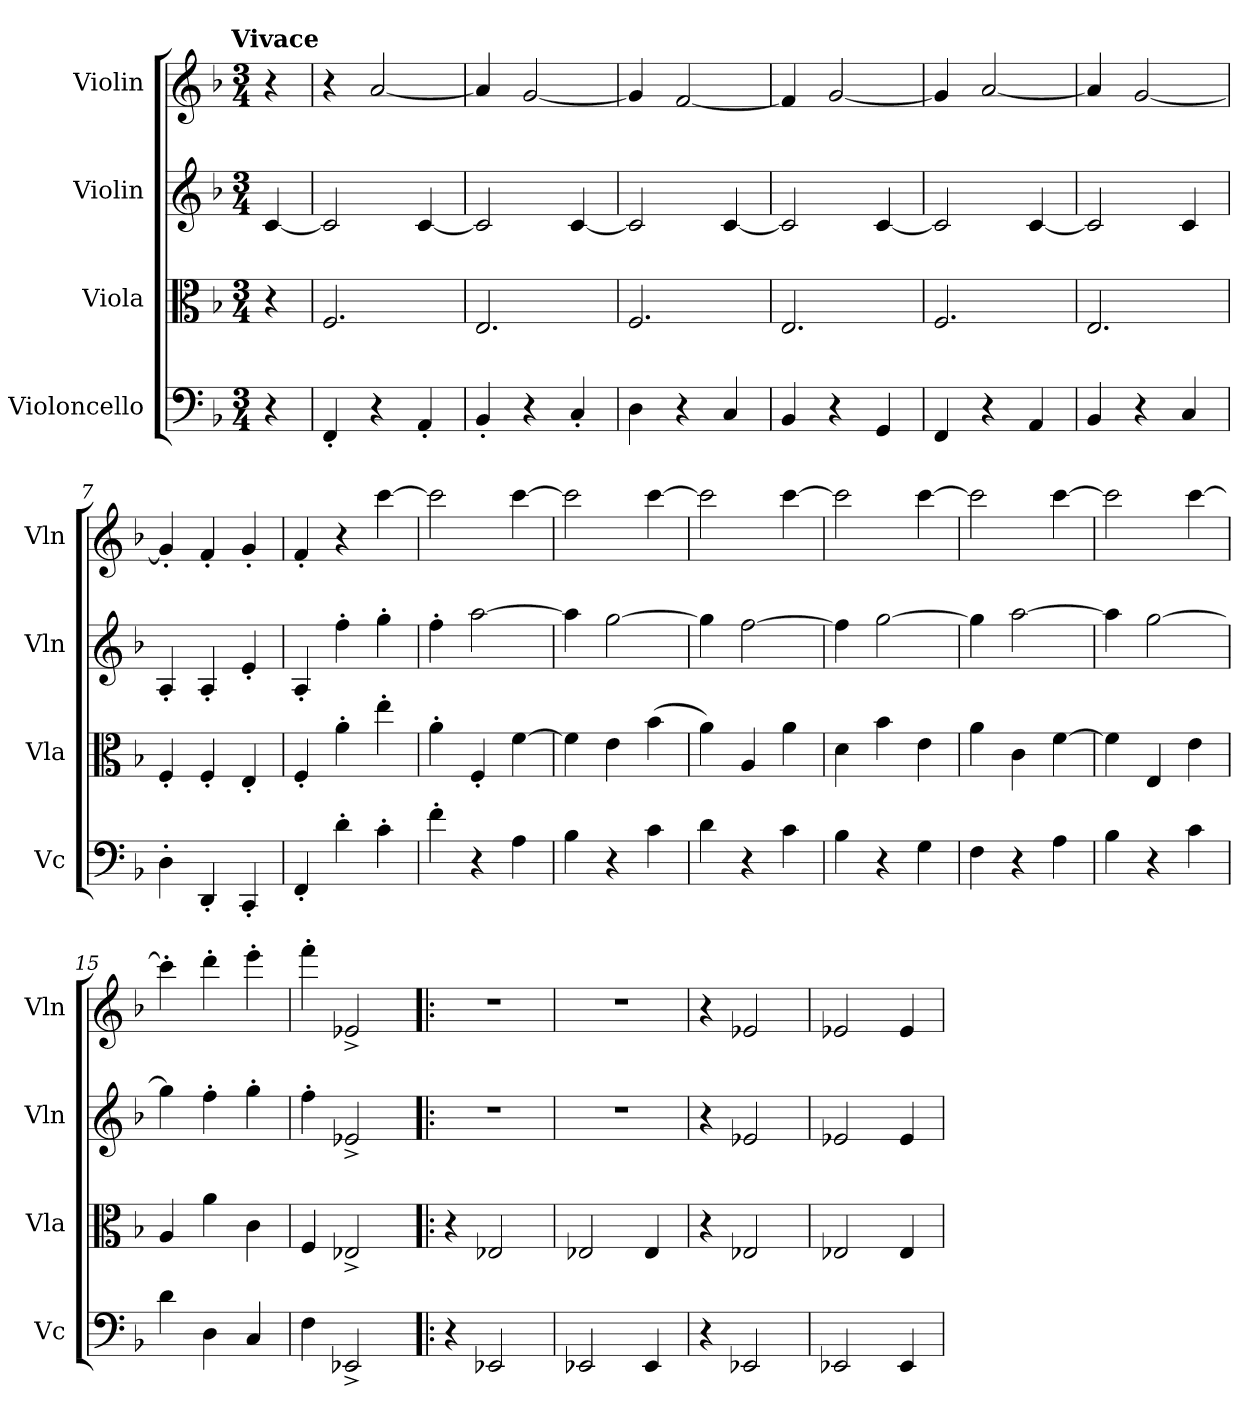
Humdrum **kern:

**kern	**kern	**kern	**kern
*part4	*part3	*part2	*part1
*staff4	*staff3	*staff2	*staff1
*I"Violoncello	*I"Viola	*I"Violin	*I"Violin
*I'Vc	*I'Vla	*I'Vln	*I'Vln
*clefF4	*clefC3	*clefG2	*clefG2
*k[b-]	*k[b-]	*k[b-]	*k[b-]
*F:	*F:	*F:	*F:
!!LO:TX:omd:t=Vivace
*M3/4	*M3/4	*M3/4	*M3/4
*MM320	*MM320	*MM320	*MM320
=	=	=	=
4r	4r	[4c/	4r
=1	=1	=1	=1
4FF'/	2.F/	2c/]	4r
4r	.	.	[2a/
4AA'/	.	[4c/	.
=2	=2	=2	=2
4BB-'/	2.E/	2c/]	4a/]
4r	.	.	[2g/
4C'/	.	[4c/	.
=3	=3	=3	=3
4D\	2.F/	2c/]	4g/]
4r	.	.	[2f/
4C/	.	[4c/	.
=4	=4	=4	=4
4BB-/	2.E/	2c/]	4f/]
4r	.	.	[2g/
4GG/	.	[4c/	.
=5	=5	=5	=5
4FF/	2.F/	2c/]	4g/]
4r	.	.	[2a/
4AA/	.	[4c/	.
=6	=6	=6	=6
4BB-/	2.E/	2c/]	4a/]
4r	.	.	[2g/
4C/	.	4c/	.
=7	=7	=7	=7
4D'\	4F'/	4A'/	4g'/]
4DD'/	4F'/	4A'/	4f'/
4CC'/	4E'/	4e'/	4g'/
=8	=8	=8	=8
4FF'/	4F'/	4A'/	4f'/
4d'\	4a'\	4ff'\	4r
4c'\	4ee'\	4gg'\	[4ccc\
=9	=9	=9	=9
4f'\	4a'\	4ff'\	2ccc\]
4r	4F'/	[2aa\	.
4A\	[4f\	.	[4ccc\
=10	=10	=10	=10
4B-\	4f\]	4aa\]	2ccc\]
4r	4e\	[2gg\	.
4c\	(4b-\	.	[4ccc\
=11	=11	=11	=11
4d\	4a\)	4gg\]	2ccc\]
4r	4A/	[2ff\	.
4c\	4a\	.	[4ccc\
=12	=12	=12	=12
4B-\	4d\	4ff\]	2ccc\]
4r	4b-\	[2gg\	.
4G\	4e\	.	[4ccc\
=13	=13	=13	=13
4F\	4a\	4gg\]	2ccc\]
4r	4c\	[2aa\	.
4A\	[4f\	.	[4ccc\
=14	=14	=14	=14
4B-\	4f\]	4aa\]	2ccc\]
4r	4E/	[2gg\	.
4c\	4e\	.	[4ccc\
=15	=15	=15	=15
4d\	4A/	4gg\]	4ccc'\]
4D\	4a\	4ff'\	4ddd'\
4C/	4c\	4gg'\	4eee'\
=16	=16	=16	=16
4F\	4F/	4ff'\	4fff'\
2EE-X^/	2E-X^/	2e-X^/	2e-X^/
=17!|:	=17!|:	=17!|:	=17!|:
4r	4r	2.r	2.r
2EE-X/	2E-X/	.	.
=18	=18	=18	=18
2EE-X/	2E-X/	2.r	2.r
4EE-/	4E-/	.	.
=19	=19	=19	=19
4r	4r	4r	4r
2EE-X/	2E-X/	2e-X/	2e-X/
=20	=20	=20	=20
2EE-X/	2E-X/	2e-X/	2e-X/
4EE-/	4E-/	4e-/	4e-/
=	=	=	=
*-	*-	*-	*-
